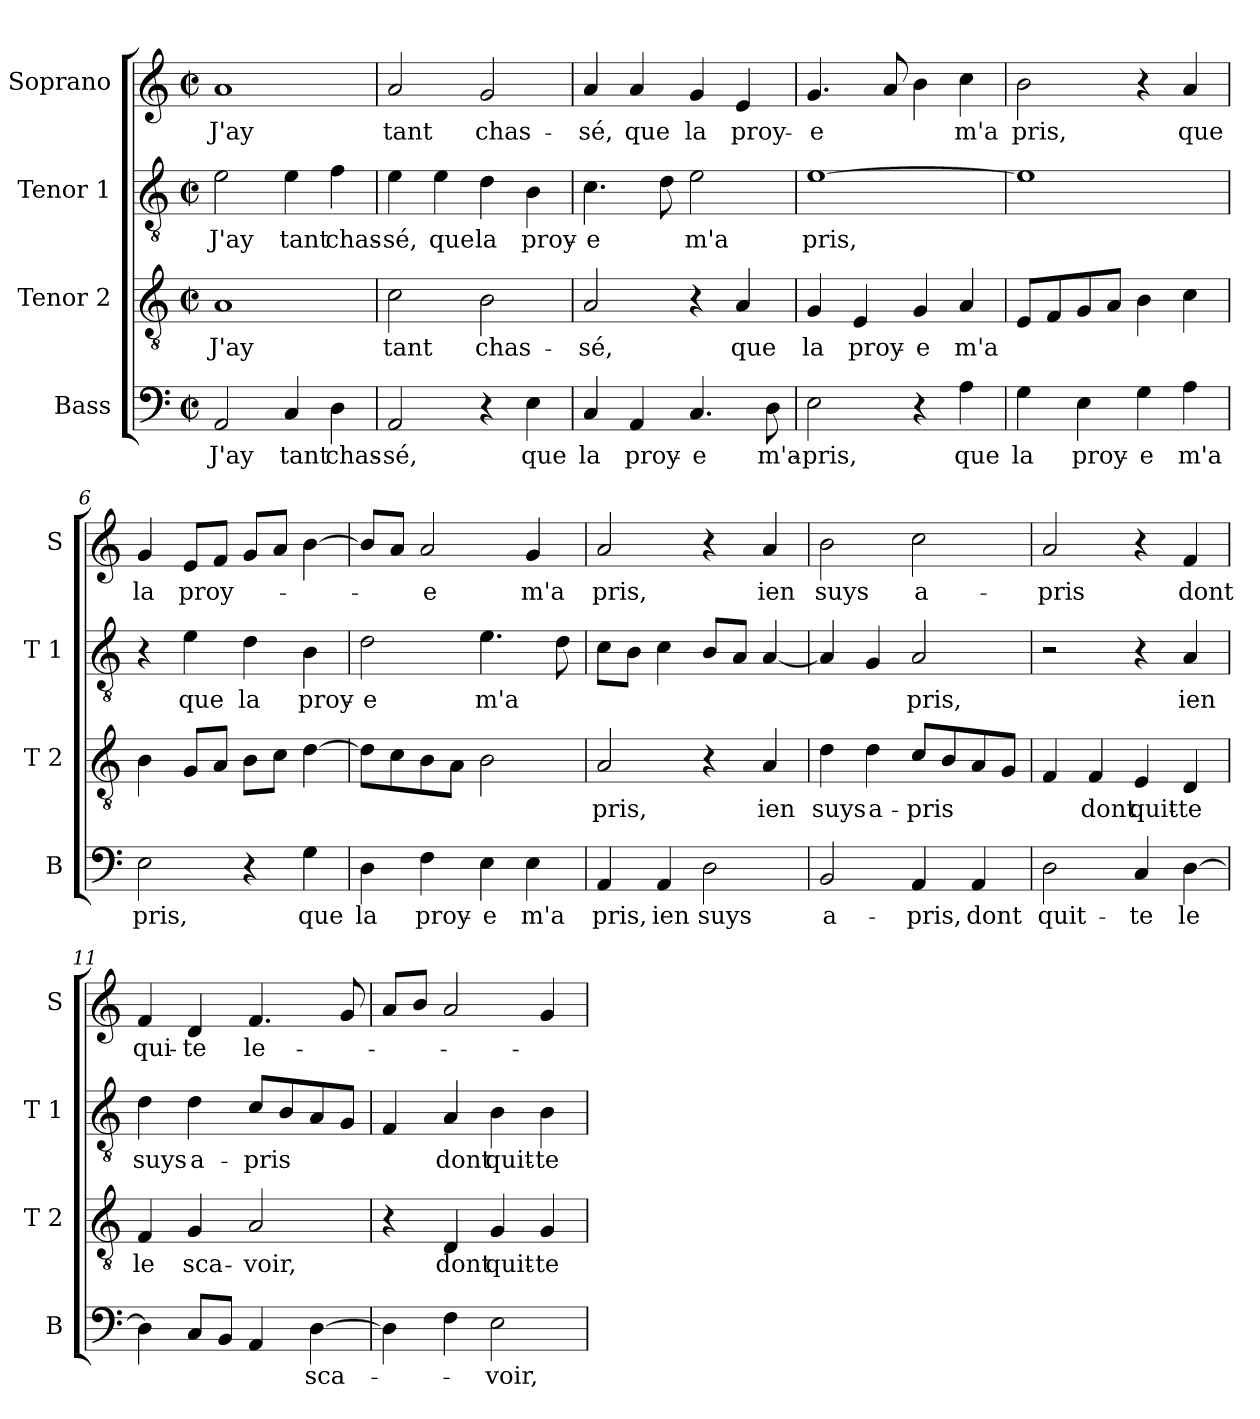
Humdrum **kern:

**kern	**text	**kern	**text	**kern	**text	**kern	**text
*part4	*part4	*part3	*part3	*part2	*part2	*part1	*part1
*staff4	*staff4	*staff3	*staff3	*staff2	*staff2	*staff1	*staff1
*I"Bass	*	*I"Tenor 2	*	*I"Tenor 1	*	*I"Soprano	*
*I'B	*	*I'T 2	*	*I'T 1	*	*I'S	*
*clefF4	*	*clefGv2	*	*clefGv2	*	*clefG2	*
*k[]	*	*k[]	*	*k[]	*	*k[]	*
*C:	*	*C:	*	*C:	*	*C:	*
*M2/2	*	*M2/2	*	*M2/2	*	*M2/2	*
*met(c|)	*	*met(c|)	*	*met(c|)	*	*met(c|)	*
=1	=1	=1	=1	=1	=1	=1	=1
!	!LO:LY:b	!	!LO:LY:b	!	!LO:LY:b	!	!LO:LY:b
2AA/	J'ay	1A	J'ay	2e\	J'ay	1a	J'ay
!	!LO:LY:b	!	!	!	!LO:LY:b	!	!
4C/	tant	.	.	4e\	tant	.	.
!	!LO:LY:b	!	!	!	!LO:LY:b	!	!
4D\	chas-	.	.	4f\	chas-	.	.
=2	=2	=2	=2	=2	=2	=2	=2
!	!LO:LY:b	!	!LO:LY:b	!	!LO:LY:b	!	!LO:LY:b
2AA/	-sé,	2c\	tant	4e\	-sé,	2a/	tant
!	!	!	!	!	!LO:LY:b	!	!
.	.	.	.	4e\	que	.	.
!	!	!	!LO:LY:b	!	!LO:LY:b	!	!LO:LY:b
4r	.	2B\	chas-	4d\	la	2g/	chas-
!	!LO:LY:b	!	!	!	!LO:LY:b	!	!
4E\	que	.	.	4B\	proy-	.	.
=3	=3	=3	=3	=3	=3	=3	=3
!	!LO:LY:b	!	!LO:LY:b	!	!LO:LY:b	!	!LO:LY:b
4C/	la	2A/	-sé,	4.c\	-e	4a/	-sé,
!	!LO:LY:b	!	!	!	!	!	!LO:LY:b
4AA/	proy-	.	.	.	.	4a/	que
.	.	.	.	8d\	.	.	.
!	!LO:LY:b	!	!	!	!LO:LY:b	!	!LO:LY:b
4.C/	-e	4r	.	2e\	m'a	4g/	la
!	!	!	!LO:LY:b	!	!	!	!LO:LY:b
.	.	4A/	que	.	.	4e/	proy-
!	!LO:LY:b	!	!	!	!	!	!
8D\	m'a-	.	.	.	.	.	.
=4	=4	=4	=4	=4	=4	=4	=4
!	!LO:LY:b	!	!LO:LY:b	!	!LO:LY:b	!	!LO:LY:b
2E\	-pris,	4G/	la	[1e	pris,	4.g/	-e
!	!	!	!LO:LY:b	!	!	!	!
.	.	4E/	proy-	.	.	.	.
.	.	.	.	.	.	8a/	.
!	!	!	!LO:LY:b	!	!	!	!
4r	.	4G/	-e	.	.	4b\	.
!	!LO:LY:b	!	!LO:LY:b	!	!	!	!LO:LY:b
4A\	que	4A/	m'a	.	.	4cc\	m'a
=5	=5	=5	=5	=5	=5	=5	=5
!	!LO:LY:b	!	!	!	!	!	!LO:LY:b
4G\	la	8E/L	.	1e]	.	2b\	pris,
.	.	8F/	.	.	.	.	.
!	!LO:LY:b	!	!	!	!	!	!
4E\	proy-	8G/	.	.	.	.	.
.	.	8A/J	.	.	.	.	.
!	!LO:LY:b	!	!	!	!	!	!
4G\	-e	4B\	.	.	.	4r	.
!	!LO:LY:b	!	!	!	!	!	!LO:LY:b
4A\	m'a	4c\	.	.	.	4a/	que
!!LO:LB:g=z
=6	=6	=6	=6	=6	=6	=6	=6
!	!LO:LY:b	!	!	!	!	!	!LO:LY:b
2E\	pris,	4B\	.	4r	.	4g/	la
!	!	!	!	!	!LO:LY:b	!	!LO:LY:b
.	.	8G/L	.	4e\	que	8e/L	proy-
.	.	8A/J	.	.	.	8f/J	.
!	!	!	!	!	!LO:LY:b	!	!
4r	.	8B\L	.	4d\	la	8g/L	.
.	.	8c\J	.	.	.	8a/J	.
!	!LO:LY:b	!	!	!	!LO:LY:b	!	!
4G\	que	[4d\	.	4B\	proy-	[4b\	.
=7	=7	=7	=7	=7	=7	=7	=7
!	!LO:LY:b	!	!	!	!LO:LY:b	!	!
4D\	la	8d\L]	.	2d\	-e	8b/L]	.
.	.	8c\	.	.	.	8a/J	.
!	!LO:LY:b	!	!	!	!	!	!LO:LY:b
4F\	proy-	8B\	.	.	.	2a/	-e
.	.	8A\J	.	.	.	.	.
!	!LO:LY:b	!	!	!	!LO:LY:b	!	!
4E\	-e	2B\	.	4.e\	m'a	.	.
!	!LO:LY:b	!	!	!	!	!	!LO:LY:b
4E\	m'a	.	.	.	.	4g/	m'a
.	.	.	.	8d\	.	.	.
=8	=8	=8	=8	=8	=8	=8	=8
!	!LO:LY:b	!	!LO:LY:b	!	!	!	!LO:LY:b
4AA/	pris,	2A/	pris,	8c\L	.	2a/	pris,
.	.	.	.	8B\J	.	.	.
!	!LO:LY:b	!	!	!	!	!	!
4AA/	ien	.	.	4c\	.	.	.
!	!LO:LY:b	!	!	!	!	!	!
2D\	suys	4r	.	8B/L	.	4r	.
.	.	.	.	8A/J	.	.	.
!	!	!	!LO:LY:b	!	!	!	!LO:LY:b
.	.	4A/	ien	[4A/	.	4a/	ien
=9	=9	=9	=9	=9	=9	=9	=9
!	!LO:LY:b	!	!LO:LY:b	!	!	!	!LO:LY:b
2BB/	a-	4d\	suys	4A/]	.	2b\	suys
!	!	!	!LO:LY:b	!	!	!	!
.	.	4d\	a-	4G/	.	.	.
!	!LO:LY:b	!	!LO:LY:b	!	!LO:LY:b	!	!LO:LY:b
4AA/	-pris,	8c/L	-pris	2A/	pris,	2cc\	a-
.	.	8B/	.	.	.	.	.
!	!LO:LY:b	!	!	!	!	!	!
4AA/	dont	8A/	.	.	.	.	.
.	.	8G/J	.	.	.	.	.
=10	=10	=10	=10	=10	=10	=10	=10
!	!LO:LY:b	!	!	!	!	!	!LO:LY:b
2D\	quit-	4F/	.	2r	.	2a/	-pris
!	!	!	!LO:LY:b	!	!	!	!
.	.	4F/	dont	.	.	.	.
!	!LO:LY:b	!	!LO:LY:b	!	!	!	!
4C/	-te	4E/	quit-	4r	.	4r	.
!	!LO:LY:b	!	!LO:LY:b	!	!LO:LY:b	!	!LO:LY:b
[4D\	le	4D/	-te	4A/	ien	4f/	dont
!!LO:PB:g=z
=11	=11	=11	=11	=11	=11	=11	=11
!	!	!	!LO:LY:b	!	!LO:LY:b	!	!LO:LY:b
4D\]	.	4F/	le	4d\	suys	4f/	qui-
!	!	!	!LO:LY:b	!	!LO:LY:b	!	!LO:LY:b
8C/L	.	4G/	sca-	4d\	a-	4d/	-te
8BB/J	.	.	.	.	.	.	.
!	!	!	!LO:LY:b	!	!LO:LY:b	!	!LO:LY:b
4AA/	.	2A/	-voir,	8c/L	-pris	4.f/	le-
.	.	.	.	8B/	.	.	.
!	!LO:LY:b	!	!	!	!	!	!
[4D\	sca-	.	.	8A/	.	.	.
.	.	.	.	8G/J	.	8g/	.
=12	=12	=12	=12	=12	=12	=12	=12
4D\]	.	4r	.	4F/	.	8a/L	.
.	.	.	.	.	.	8b/J	.
!	!	!	!LO:LY:b	!	!LO:LY:b	!	!
4F\	.	4D/	dont	4A/	dont	2a/	.
!	!LO:LY:b	!	!LO:LY:b	!	!LO:LY:b	!	!
2E\	-voir,	4G/	quit-	4B\	quit-	.	.
!	!	!	!LO:LY:b	!	!LO:LY:b	!	!
.	.	4G/	-te	4B\	-te	4g/	.
=	=	=	=	=	=	=	=
*-	*-	*-	*-	*-	*-	*-	*-
